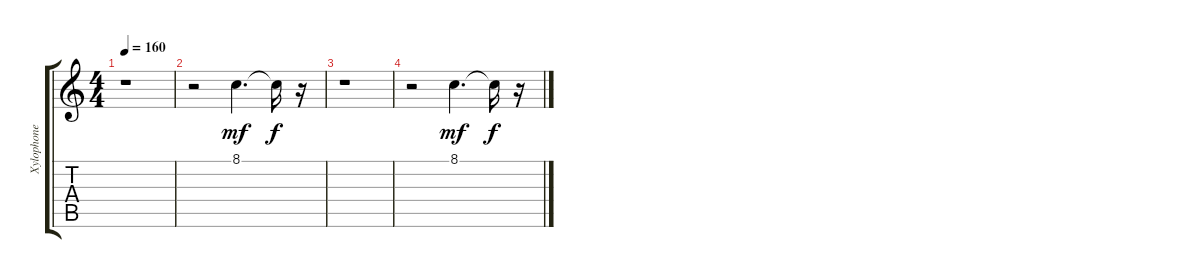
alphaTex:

\track ("Xylophone" "Xylophone") {instrument xylophone}
\staff {score tabs}
\tuning (E4 B3 G3 D3 A2 E2) {hide}
\ts (4 4)
\tempo 160
\clef g2
\ks c
r.1{dy f} |
r.2 8.1.4{d dy mf volume 8} 8.1{t}.16{dy f} r.16 |
r.1 |
r.2 8.1.4{d dy mf volume 0} 8.1{t}.16{dy f} r.16
